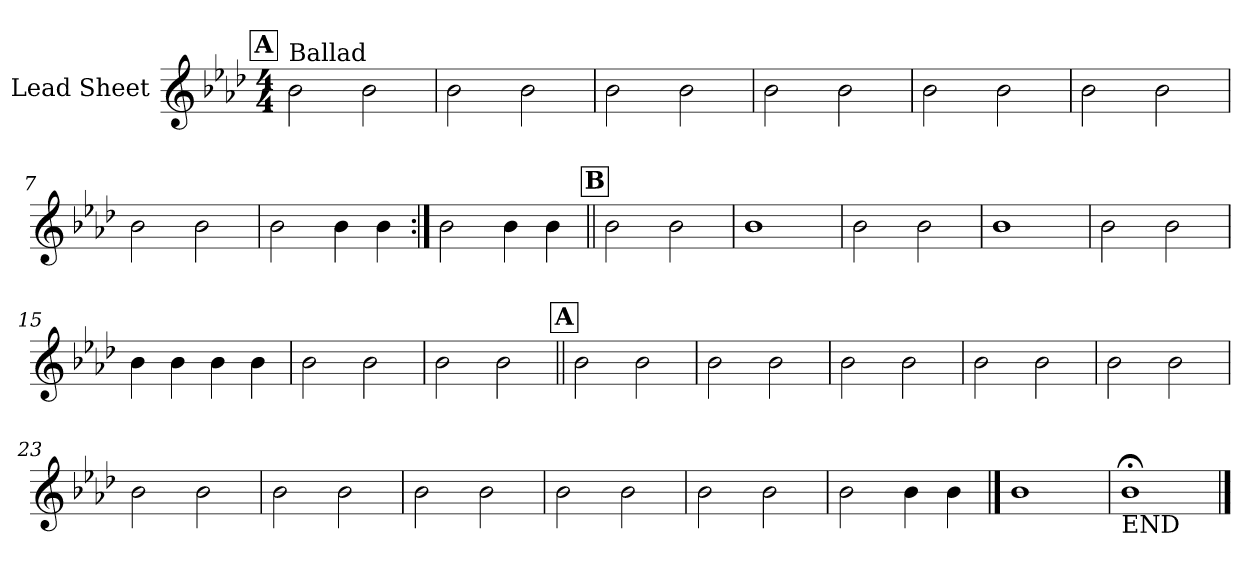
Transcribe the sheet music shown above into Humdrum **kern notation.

**kern
*part1
*staff1
*I"Lead Sheet
*clefG2
*k[b-e-a-d-]
*A-:
*M4/4
!!LO:REH:place=s1:a:fs=14:t=A
=1
!LO:TX:a:t=Ballad
2b-\
2b-\
=2
2b-\
2b-\
=3
2b-\
2b-\
=4
2b-\
2b-\
!!LO:LB:g=z
=5
2b-\
2b-\
=6
2b-\
2b-\
=7
2b-\
2b-\
=8
2b-\
4b-\
4b-\
!!LO:LB:g=z
=9:|!
2b-\
4b-\
4b-\
!!LO:LB:g=z
!!LO:REH:place=s1:a:fs=14:t=B
=10||
2b-\
2b-\
=11
1b-
=12
2b-\
2b-\
=13
1b-
!!LO:LB:g=z
=14
2b-\
2b-\
=15
4b-\
4b-\
4b-\
4b-\
=16
2b-\
2b-\
=17
2b-\
2b-\
!!LO:LB:g=z
!!LO:REH:place=s1:a:fs=14:t=A
=18||
2b-\
2b-\
=19
2b-\
2b-\
=20
2b-\
2b-\
=21
2b-\
2b-\
!!LO:LB:g=z
=22
2b-\
2b-\
=23
2b-\
2b-\
=24
2b-\
2b-\
=25
2b-\
2b-\
!!LO:LB:g=z
=26
2b-\
2b-\
=27
2b-\
2b-\
=28
2b-\
4b-\
4b-\
!!LO:LB:g=z
==29
1b-
=30
!LO:TX:b:t=END
1b-;<
==
*-
